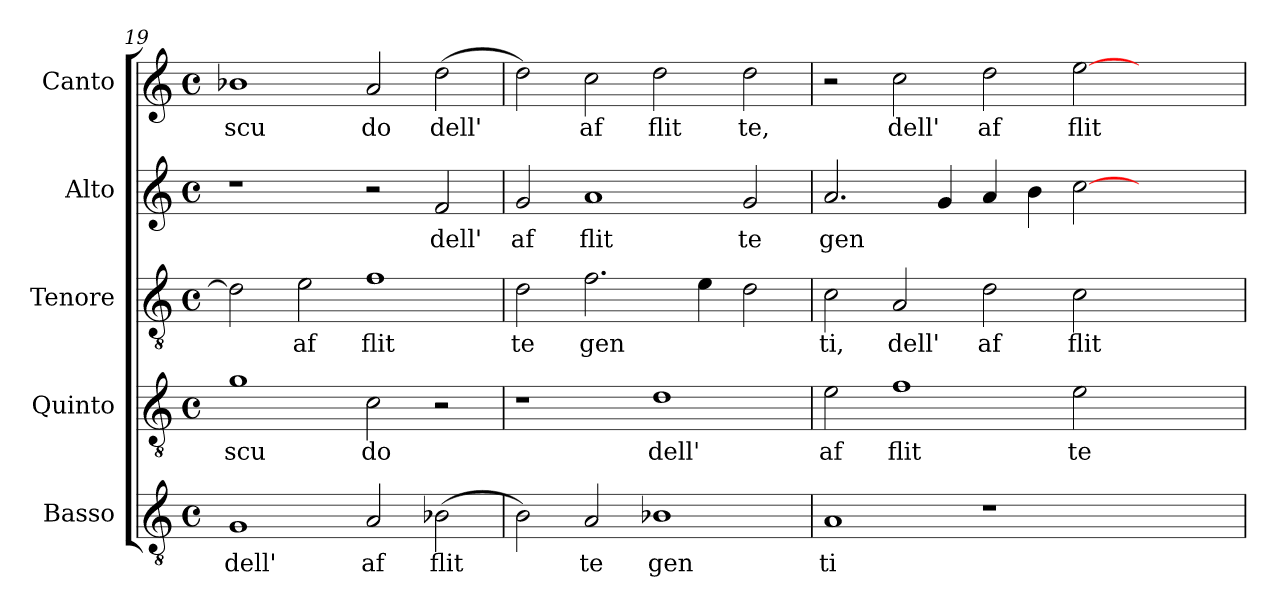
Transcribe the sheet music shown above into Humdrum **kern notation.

**kern	**text	**kern	**text	**kern	**text	**kern	**text	**kern	**text
*part5	*part5	*part4	*part4	*part3	*part3	*part2	*part2	*part1	*part1
*staff5	*staff5	*staff4	*staff4	*staff3	*staff3	*staff2	*staff2	*staff1	*staff1
*I"Basso	*	*I"Quinto	*	*I"Tenore	*	*I"Alto	*	*I"Canto	*
*clefGv2	*	*clefGv2	*	*clefGv2	*	*clefG2	*	*clefG2	*
*M4/4	*	*M4/4	*	*M4/4	*	*M4/4	*	*M4/4	*
*met(c)	*	*met(c)	*	*met(c)	*	*met(c)	*	*met(c)	*
=19	=19	=19	=19	=19	=19	=19	=19	=19	=19
!	!LO:LY:b:cj	!	!LO:LY:b:cj	!	!	!	!	!	!LO:LY:b:cj
1G	dell'	1g	scu	2d\]	.	1r	.	1b-X	scu
!	!	!	!	!	!LO:LY:b:cj	!	!	!	!
.	.	.	.	2e\	af	.	.	.	.
!	!LO:LY:b:cj	!	!LO:LY:b:cj	!	!LO:LY:b:cj	!	!	!	!LO:LY:b:cj
2A/	af	2c\	do	1f	flit	2r	.	2a/	do
!	!LO:LY:b	!	!	!	!	!	!LO:LY:b:cj	!	!LO:LY:b
(>2B-X\	flit	2r	.	.	.	2f/	dell'	(>2dd\	dell'
=20	=20	=20	=20	=20	=20	=20	=20	=20	=20
!	!	!	!	!	!LO:LY:b:cj	!	!LO:LY:b:cj	!	!
2B\)	.	1r	.	2d\	te	2g/	af	2dd\)	.
!	!LO:LY:b:cj	!	!	!	!LO:LY:b	!	!LO:LY:b:cj	!	!LO:LY:b:cj
2A/	te	.	.	2.f\	gen	1a	flit	2cc\	af
!	!LO:LY:b:cj	!	!LO:LY:b:cj	!	!	!	!	!	!LO:LY:b:cj
1B-X	gen	1d	dell'	.	.	.	.	2dd\	flit
.	.	.	.	4e\	.	.	.	.	.
!	!	!	!	!	!	!	!LO:LY:b:cj	!	!LO:LY:b:cj
.	.	.	.	2d\	.	2g/	te	2dd\	te,
!!LO:LB:g=z
=21	=21	=21	=21	=21	=21	=21	=21	=21	=21
!	!LO:LY:b:cj	!	!LO:LY:b:cj	!	!LO:LY:b:cj	!	!LO:LY:b	!	!
1A	ti	2e\	af	2c\	ti,	2.a/	gen	2r	.
!	!	!	!LO:LY:b:cj	!	!LO:LY:b:cj	!	!	!	!LO:LY:b:cj
.	.	1f	flit	2A/	dell'	.	.	2cc\	dell'
.	.	.	.	.	.	4g/	.	.	.
!LO:N:vis=1	!	!	!	!	!LO:LY:b:cj	!	!	!	!LO:LY:b:cj
0r	.	.	.	2d\	af	4a/	.	2dd\	af
.	.	.	.	.	.	4b\	.	.	.
!	!	!	!LO:LY:b:cj	!	!LO:LY:b:cj	!	!	!	!LO:LY:b
.	.	2e\	te	2c\	flit	[>2cc\	.	[>2ee\	flit
.	.	1ryy	.	1ryy	.	1ryy	.	1ryy	.
=	=	=	=	=	=	=	=	=	=
*-	*-	*-	*-	*-	*-	*-	*-	*-	*-
